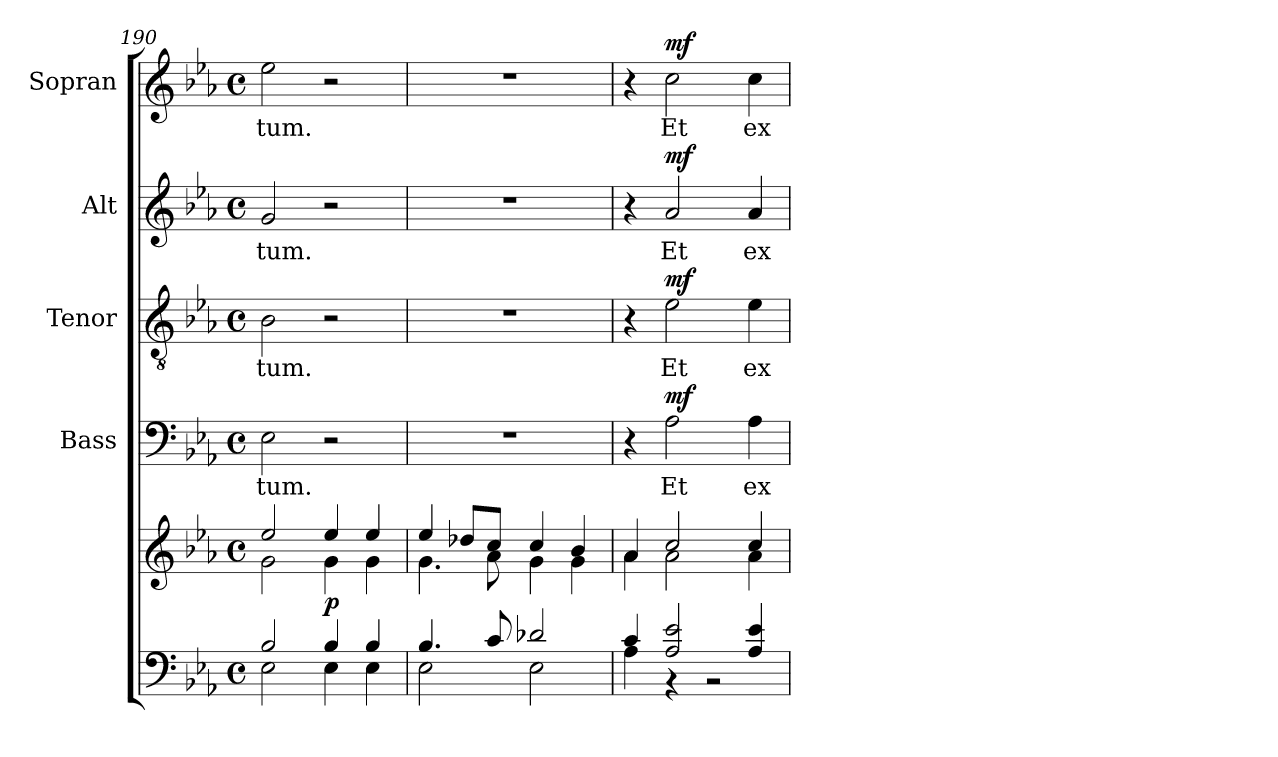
**kern	**kern	**dynam	**kern	**text	**dynam	**kern	**text	**dynam	**kern	**text	**dynam	**kern	**text	**dynam
*part5	*part5	*part5	*part4	*part4	*part4	*part3	*part3	*part3	*part2	*part2	*part2	*part1	*part1	*part1
*staff6	*staff5	*staff5/6	*staff4	*staff4	*staff4	*staff3	*staff3	*staff3	*staff2	*staff2	*staff2	*staff1	*staff1	*staff1
*	*	*	*I"Bass	*	*	*I"Tenor	*	*	*I"Alt	*	*	*I"Sopran	*	*
*	*	*	*I'B.	*	*	*I'T.	*	*	*I'A.	*	*	*I'S.	*	*
*clefF4	*clefG2	*	*clefF4	*	*	*clefGv2	*	*	*clefG2	*	*	*clefG2	*	*
*k[b-e-a-]	*k[b-e-a-]	*	*k[b-e-a-]	*	*	*k[b-e-a-]	*	*	*k[b-e-a-]	*	*	*k[b-e-a-]	*	*
*E-:	*E-:	*	*E-:	*	*	*E-:	*	*	*E-:	*	*	*E-:	*	*
*M4/4	*M4/4	*	*M4/4	*	*	*M4/4	*	*	*M4/4	*	*	*M4/4	*	*
*met(c)	*met(c)	*	*met(c)	*	*	*met(c)	*	*	*met(c)	*	*	*met(c)	*	*
=190	=190	=190	=190	=190	=190	=190	=190	=190	=190	=190	=190	=190	=190	=190
*^	*^	*	*	*	*	*	*	*	*	*	*	*	*	*
!	!	!	!	!	!	!LO:LY:b	!	!	!LO:LY:b	!	!	!LO:LY:b	!	!	!LO:LY:b	!
2B-/	2E-\	2ee-/	2g\	.	2E-\	-tum.	.	2B-\	-tum.	.	2g/	-tum.	.	2ee-\	-tum.	.
!	!	!	!	!LO:DY:b	!	!	!	!	!	!	!	!	!	!	!	!
4B-/	4E-\	4ee-/	4g\	p	2r	.	.	2r	.	.	2r	.	.	2r	.	.
4B-/	4E-\	4ee-/	4g\	.	.	.	.	.	.	.	.	.	.	.	.	.
=191	=191	=191	=191	=191	=191	=191	=191	=191	=191	=191	=191	=191	=191	=191	=191	=191
4.B-/	2E-\	4ee-/	4.g\	.	1r	.	.	1r	.	.	1r	.	.	1r	.	.
.	.	8dd-X/L	.	.	.	.	.	.	.	.	.	.	.	.	.	.
8c/	.	8cc/J	8a-\	.	.	.	.	.	.	.	.	.	.	.	.	.
2d-X/	2E-\	4cc/	4g\	.	.	.	.	.	.	.	.	.	.	.	.	.
.	.	4b-/	4g\	.	.	.	.	.	.	.	.	.	.	.	.	.
=192	=192	=192	=192	=192	=192	=192	=192	=192	=192	=192	=192	=192	=192	=192	=192	=192
4c/	4A-\	4a-/	4a-\	.	4r	.	.	4r	.	.	4r	.	.	4r	.	.
!	!	!	!	!	!	!LO:LY:b	!LO:DY:a	!	!LO:LY:b	!LO:DY:a	!	!LO:LY:b	!LO:DY:a	!	!LO:LY:b	!LO:DY:a
2A-/ 2e-/	4rBB	2cc/	2a-\	.	2A-\	Et	mf	2e-\	Et	mf	2a-/	Et	mf	2cc\	Et	mf
.	2rBB	.	.	.	.	.	.	.	.	.	.	.	.	.	.	.
!	!	!	!	!	!	!LO:LY:b	!	!	!LO:LY:b	!	!	!LO:LY:b	!	!	!LO:LY:b	!
4A-/ 4e-/	.	4cc/	4a-\	.	4A-\	ex	.	4e-\	ex	.	4a-/	ex	.	4cc\	ex	.
*v	*v	*	*	*	*	*	*	*	*	*	*	*	*	*	*	*
*	*v	*v	*	*	*	*	*	*	*	*	*	*	*	*	*
=	=	=	=	=	=	=	=	=	=	=	=	=	=	=
*-	*-	*-	*-	*-	*-	*-	*-	*-	*-	*-	*-	*-	*-	*-
